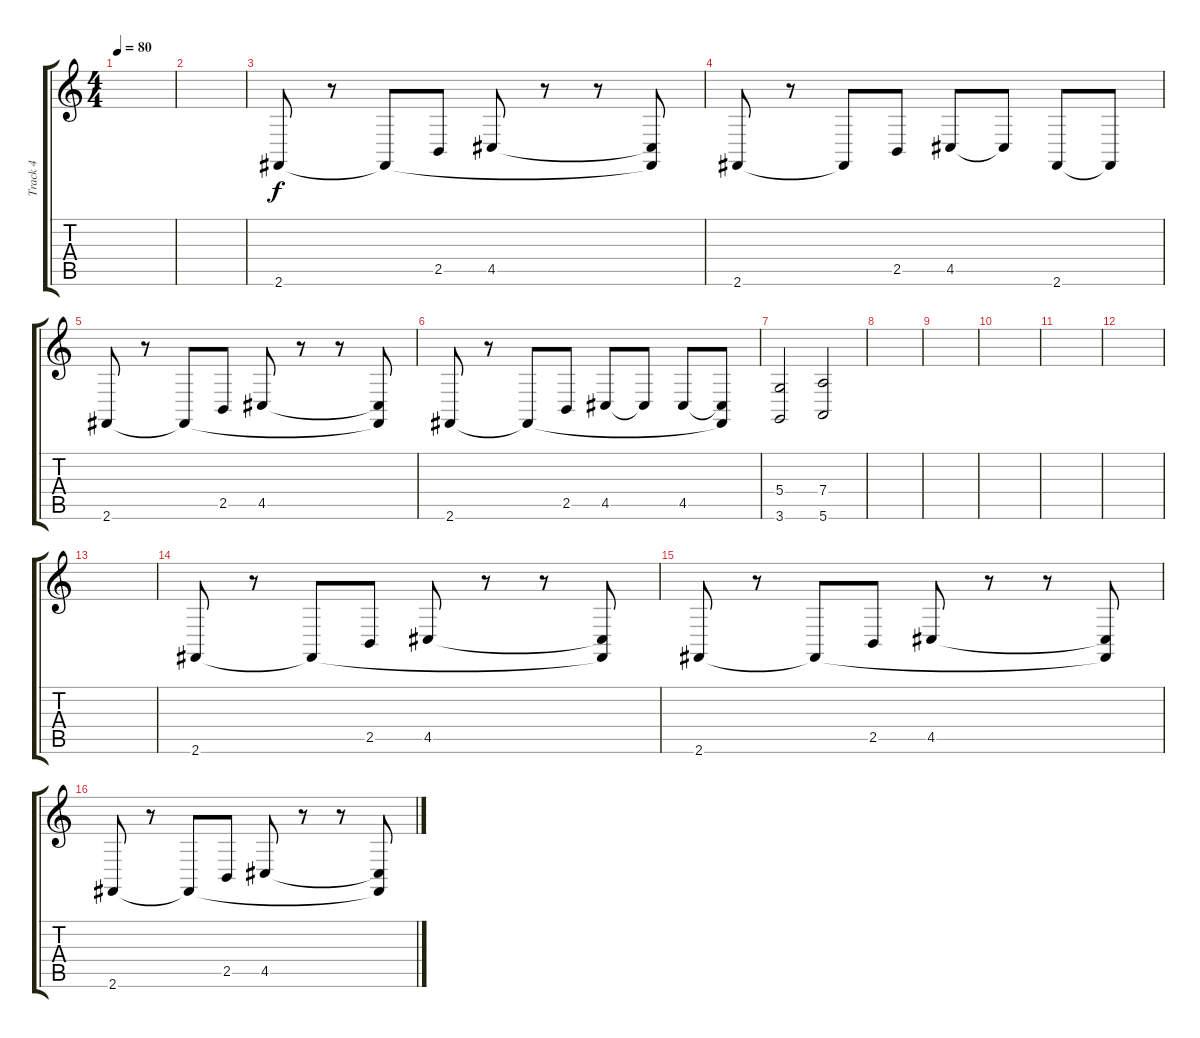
\track ("Track 4" "Track 4") {instrument harmonica}
\staff {score tabs}
\tuning (E4 B3 G3 D3 A2 E2) {hide}
\ts (4 4)
\tempo 80
\clef g2
\ks c
|
|
2.6.8 r.8 2.6{t}.8 2.5.8 4.5.8 r.8 r.8 (4.5{t} 2.6{t}).8 |
2.6.8 r.8 2.6{t}.8 2.5.8 4.5.8 4.5{t}.8 2.6.8 2.6{t}.8 |
2.6.8 r.8 2.6{t}.8 2.5.8 4.5.8 r.8 r.8 (4.5{t} 2.6{t}).8 |
2.6.8 r.8 2.6{t}.8 2.5.8 4.5.8 4.5{t}.8 4.5.8 (4.5{t} 2.6{t}).8 |
(5.4 3.6).2 (7.4 5.6).2 |
|
|
|
|
|
|
2.6.8 r.8 2.6{t}.8 2.5.8 4.5.8 r.8 r.8 (4.5{t} 2.6{t}).8 |
2.6.8 r.8 2.6{t}.8 2.5.8 4.5.8 r.8 r.8 (4.5{t} 2.6{t}).8 |
2.6.8 r.8 2.6{t}.8 2.5.8 4.5.8 r.8 r.8 (4.5{t} 2.6{t}).8
